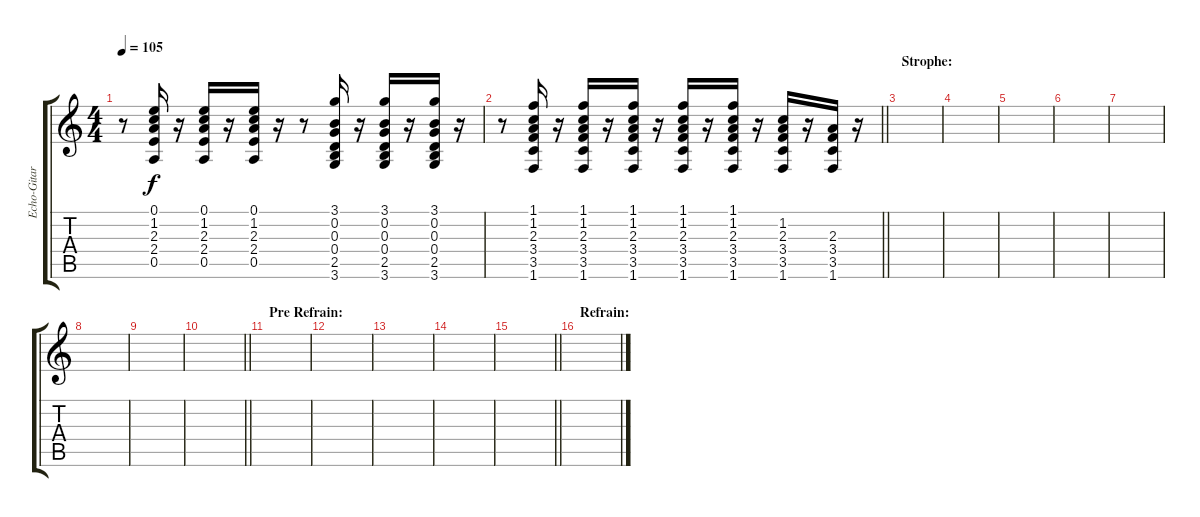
\track ("Echo-Gitarre / Solo-Gitarre" "Echo-Gitar") {instrument overdrivenguitar}
\staff {score tabs}
\tuning (E4 B3 G3 D3 A2 E2) {hide}
\ts (4 4)
\tempo 105
\clef g2
\ks c
r.8{dy f} (0.1 1.2 2.3 2.4 0.5).16{volume 9} r.16 (0.1 1.2 2.3 2.4 0.5).16{volume 7} r.16 (0.1 1.2 2.3 2.4 0.5).16{volume 5} r.16 r.8 (3.1 0.2 0.3 0.4 2.5 3.6).16{volume 9} r.16 (3.1 0.2 0.3 0.4 2.5 3.6).16{volume 7} r.16 (3.1 0.2 0.3 0.4 2.5 3.6).16{volume 5} r.16 |
\barLineRight lightlight
r.8 (1.1 1.2 2.3 3.4 3.5 1.6).16{volume 7} r.16 (1.1 1.2 2.3 3.4 3.5 1.6).16{volume 5} r.16 (1.1 1.2 2.3 3.4 3.5 1.6).16{volume 4} r.16 (1.1 1.2 2.3 3.4 3.5 1.6).16{volume 3} r.16 (1.1 1.2 2.3 3.4 3.5 1.6).16{volume 2} r.16 (1.2 2.3 3.4 3.5 1.6).16 r.16 (2.3 3.4 3.5 1.6).16 r.16 |
\section ("" "Strophe:")
|
|
|
|
|
|
|
\barLineRight lightlight
|
\section ("" "Pre Refrain:")
|
|
|
|
\barLineRight lightlight
|
\section ("" "Refrain:")
